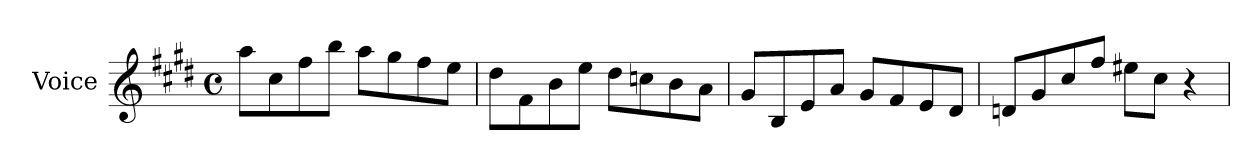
**kern
*part1
*staff1
*I"Voice
*I'Voice
*clefG2
*k[f#c#g#d#]
*M4/4
*met(c)
=1
8aa\L
8cc#\
8ff#\
8bb\J
8aa\L
8gg#\
8ff#\
8ee\J
=2
8dd#\L
8f#\
8b\
8ee\J
8dd#\L
8ccn\
8b\
8a\J
=3
8g#/L
8B/
8e/
8a/J
8g#/L
8f#/
8e/
8d#/J
=4
8dn/L
8g#/
8cc#/
8ff#/J
8ee#X\L
8cc#\J
4r
=
*-
